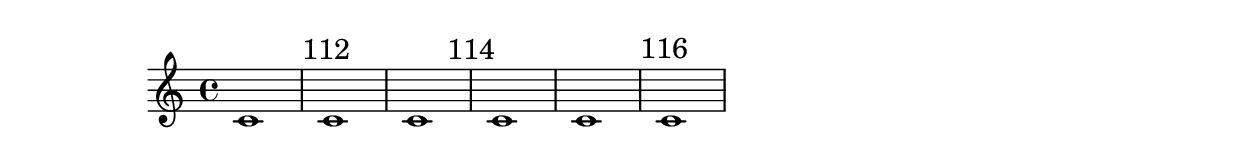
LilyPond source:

%% DO NOT EDIT this file manually; it is automatically
%% generated from LSR http://lsr.dsi.unimi.it
%% Make any changes in LSR itself, or in Documentation/snippets/new/ ,
%% and then run scripts/auxiliar/makelsr.py
%%
%% This file is in the public domain.
\version "2.12.2"

\header {
  lsrtags = "rhythms"

%% Translation of GIT committish: 91eeed36c877fe625d957437d22081721c8c6345
  texidoces = "

Los números de compás se alinean de forma predeterminada por la
derecha con su objeto padre. Éste es por lo general el borde
izquierdo de una línea o, si los números se imprimen dentro de la
línea, el lado izquierdo de una línea divisoria.  Los números
también se pueden situar directamente sobre la barra de compás o
alineados por la izquierda con ella.

"

  doctitlees = "Alineación de los números de compás"


%% Translation of GIT committish: 0a868be38a775ecb1ef935b079000cebbc64de40
  texidocde = "
Taktnummern sind standardmäßig links an ihrem Ursprungsobjekt
ausgerichtet.  Das ist normalerweise die linke Ecke einer Linie oder,
wenn die Nummern innerhalb einer Zeile gesetzt werden, auf der
linken Seite eines Taktstrichs.  Die Nummern können auch
direkt über dem Taktstrich positioniert werden oder rechts vom
Taktstrich gesetzt werden.

"
  doctitlede = "Taktnummern ausrichten"



%% Translation of GIT committish: 374d57cf9b68ddf32a95409ce08ba75816900f6b
  texidocfr = "
Les numéros de mesure s'alignent en principe sur la droite de l'objet
dont ils dépendent.  C'est normalement le coin gauche de la portée ou,
en cours de ligne, à gauche de la barre.  Vous pouvez toutefois les
centrer par rapport à la barre ou les afficher à droite de la barre.

"
  doctitlefr = "Alignement des numéros de mesure"

  texidoc = "
Bar numbers by default are right-aligned to their parent object. This
is usually the left edge of a line or, if numbers are printed within a
line, the left hand side of a bar line.  The numbers may also be
positioned directly over the bar line or left-aligned to the bar line.

"
  doctitle = "Aligning bar numbers"
} % begin verbatim

\relative c' {
  \set Score.currentBarNumber = #111
  \override Score.BarNumber #'break-visibility = #all-visible
  % Increase the size of the bar number by 2
  \override Score.BarNumber #'font-size = #2
  % Print a bar number every second measure
  \set Score.barNumberVisibility = #(every-nth-bar-number-visible 2)
  c1 | c1
  % Center-align bar numbers
  \override Score.BarNumber #'self-alignment-X = #CENTER
  c1 | c1
  % Left-align bar numbers
  \override Score.BarNumber #'self-alignment-X = #LEFT
  c1 | c1
}

